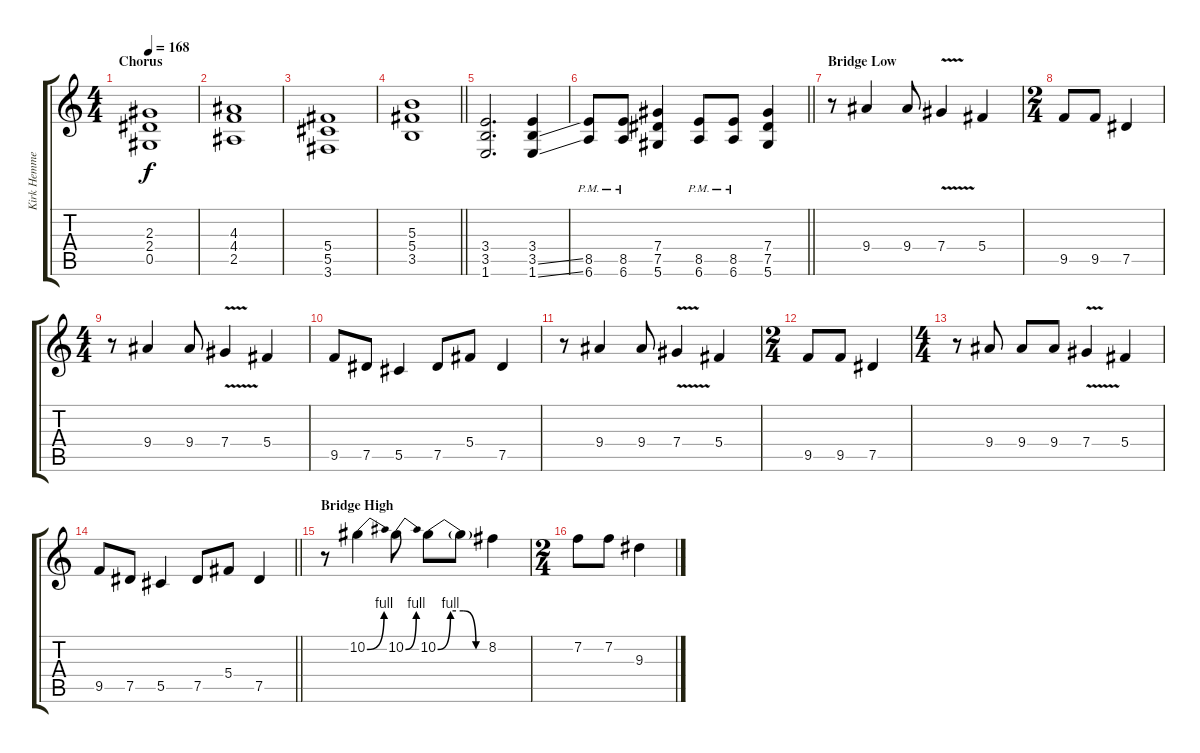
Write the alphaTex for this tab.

\track ("Kirk Hemmett" "Kirk Hemme") {instrument distortionguitar}
\staff {score tabs}
\tuning (Eb4 Bb3 Gb3 Db3 Ab2 Eb2) {hide}
\ts (4 4)
\section ("" "Chorus")
\tempo 168
\clef g2
\ks c
(2.3 2.4 0.5).1{dy f} |
(4.3 4.4 2.5).1 |
(5.4 5.5 3.6).1 |
\barLineRight lightlight
(5.3 5.4 3.5).1 |
(3.4 3.5 1.6).2{d} (3.4 3.5{ss} 1.6{ss}).4 |
\barLineRight lightlight
(8.5{pm} 6.6{pm}).8 (8.5{pm} 6.6{pm}).8 (7.4 7.5 5.6).4 (8.5{pm} 6.6{pm}).8 (8.5{pm} 6.6{pm}).8 (7.4 7.5 5.6).4 |
\section ("" "Bridge Low")
r.8 9.4.4 9.4.8 7.4{v}.4 5.4.4 |
\ts (2 4)
9.5.8 9.5.8 7.5.4 |
\ts (4 4)
r.8 9.4.4 9.4.8 7.4{v}.4 5.4.4 |
9.5.8 7.5.8 5.5.4 7.5.8 5.4.8 7.5.4 |
r.8 9.4.4 9.4.8 7.4{v}.4 5.4.4 |
\ts (2 4)
9.5.8 9.5.8 7.5.4 |
\ts (4 4)
r.8 9.4.8 9.4.8 9.4.8 7.4{v}.4 5.4.4 |
\barLineRight lightlight
9.5.8 7.5.8 5.5.4 7.5.8 5.4.8 7.5.4 |
\section ("" "Bridge High")
r.8 10.2{be (bend 0 0 60 4)}.4 10.2{be (bend 0 0 60 4)}.8 10.2{be (custom 0 0 15 4 30 4 45 0 60 0)}.8 10.2{t}.8 8.2.4 |
\ts (2 4)
7.2.8 7.2.8 9.3.4
